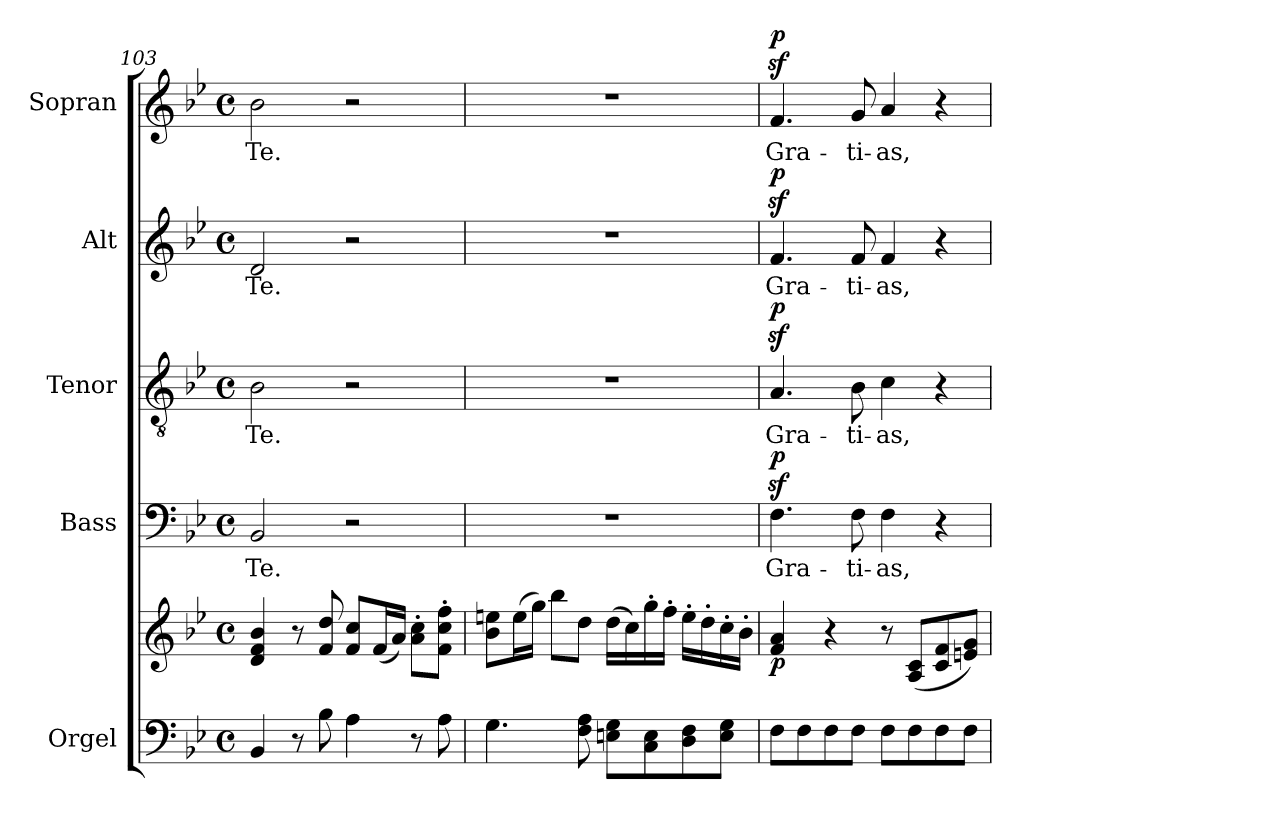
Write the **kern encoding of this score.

**kern	**kern	**dynam	**kern	**text	**dynam	**kern	**text	**dynam	**kern	**text	**dynam	**kern	**text	**dynam
*part5	*part5	*part5	*part4	*part4	*part4	*part3	*part3	*part3	*part2	*part2	*part2	*part1	*part1	*part1
*staff6	*staff5	*staff5/6	*staff4	*staff4	*staff4	*staff3	*staff3	*staff3	*staff2	*staff2	*staff2	*staff1	*staff1	*staff1
*I"Orgel	*	*	*I"Bass	*	*	*I"Tenor	*	*	*I"Alt	*	*	*I"Sopran	*	*
*I'Org.	*	*	*I'B.	*	*	*I'T.	*	*	*I'A.	*	*	*I'S.	*	*
!!LO:LB:g=z
*clefF4	*clefG2	*	*clefF4	*	*	*clefGv2	*	*	*clefG2	*	*	*clefG2	*	*
*k[b-e-]	*k[b-e-]	*	*k[b-e-]	*	*	*k[b-e-]	*	*	*k[b-e-]	*	*	*k[b-e-]	*	*
*B-:	*B-:	*	*B-:	*	*	*B-:	*	*	*B-:	*	*	*B-:	*	*
*M4/4	*M4/4	*	*M4/4	*	*	*M4/4	*	*	*M4/4	*	*	*M4/4	*	*
*met(c)	*met(c)	*	*met(c)	*	*	*met(c)	*	*	*met(c)	*	*	*met(c)	*	*
=103	=103	=103	=103	=103	=103	=103	=103	=103	=103	=103	=103	=103	=103	=103
!	!	!	!	!LO:LY:b	!	!	!LO:LY:b	!	!	!LO:LY:b	!	!	!LO:LY:b	!
4BB-/	4d/ 4f/ 4b-/	.	2BB-/	Te.	.	2B-\	Te.	.	2d/	Te.	.	2b-\	Te.	.
8r	8r	.	.	.	.	.	.	.	.	.	.	.	.	.
8B-\	8f/ 8dd/	.	.	.	.	.	.	.	.	.	.	.	.	.
4A\	8f/ 8cc/L	.	2r	.	.	2r	.	.	2r	.	.	2r	.	.
.	(<16f/L	.	.	.	.	.	.	.	.	.	.	.	.	.
.	16a/JJ)	.	.	.	.	.	.	.	.	.	.	.	.	.
8r	8a\'> 8cc\'>L	.	.	.	.	.	.	.	.	.	.	.	.	.
8A\	8f\'> 8cc\'> 8ff\'>J	.	.	.	.	.	.	.	.	.	.	.	.	.
=104	=104	=104	=104	=104	=104	=104	=104	=104	=104	=104	=104	=104	=104	=104
4.G\	8b-\ 8een\L	.	1r	.	.	1r	.	.	1r	.	.	1r	.	.
.	(>16ee\L	.	.	.	.	.	.	.	.	.	.	.	.	.
.	16gg\JJ)	.	.	.	.	.	.	.	.	.	.	.	.	.
.	8bb-\L	.	.	.	.	.	.	.	.	.	.	.	.	.
8F\ 8A\	8dd\J	.	.	.	.	.	.	.	.	.	.	.	.	.
8En\ 8G\L	(>16dd\LL	.	.	.	.	.	.	.	.	.	.	.	.	.
.	16cc\)	.	.	.	.	.	.	.	.	.	.	.	.	.
8C\ 8E\	16gg'>\	.	.	.	.	.	.	.	.	.	.	.	.	.
.	16ff'>\JJ	.	.	.	.	.	.	.	.	.	.	.	.	.
8D\ 8F\	16ee'>\LL	.	.	.	.	.	.	.	.	.	.	.	.	.
.	16dd'>\	.	.	.	.	.	.	.	.	.	.	.	.	.
8E\ 8G\J	16cc'>\	.	.	.	.	.	.	.	.	.	.	.	.	.
.	16b-'>\JJ	.	.	.	.	.	.	.	.	.	.	.	.	.
=105	=105	=105	=105	=105	=105	=105	=105	=105	=105	=105	=105	=105	=105	=105
!	!	!LO:DY:b	!	!LO:LY:b	!LO:DY:a	!	!LO:LY:b	!LO:DY:a	!	!LO:LY:b	!LO:DY:a	!	!LO:LY:b	!LO:DY:a
8F\L	4f/ 4a/	p	4.Fz>\	Gra-	p	4.Az>/	Gra-	p	4.fz>/	Gra-	p	4.fz>/	Gra-	p
8F\	.	.	.	.	.	.	.	.	.	.	.	.	.	.
8F\	4r	.	.	.	.	.	.	.	.	.	.	.	.	.
!	!	!	!	!LO:LY:b	!	!	!LO:LY:b	!	!	!LO:LY:b	!	!	!LO:LY:b	!
8F\J	.	.	8F\	-ti-	.	8B-\	-ti-	.	8f/	-ti-	.	8g/	-ti-	.
!	!	!	!	!LO:LY:b	!	!	!LO:LY:b	!	!	!LO:LY:b	!	!	!LO:LY:b	!
8F\L	8r	.	4F\	-as,	.	4c\	-as,	.	4f/	-as,	.	4a/	-as,	.
8F\	(<8A/ 8c/L	.	.	.	.	.	.	.	.	.	.	.	.	.
8F\	8c/ 8f/	.	4r	.	.	4r	.	.	4r	.	.	4r	.	.
8F\J	8en/ 8g/J)	.	.	.	.	.	.	.	.	.	.	.	.	.
=	=	=	=	=	=	=	=	=	=	=	=	=	=	=
*-	*-	*-	*-	*-	*-	*-	*-	*-	*-	*-	*-	*-	*-	*-
